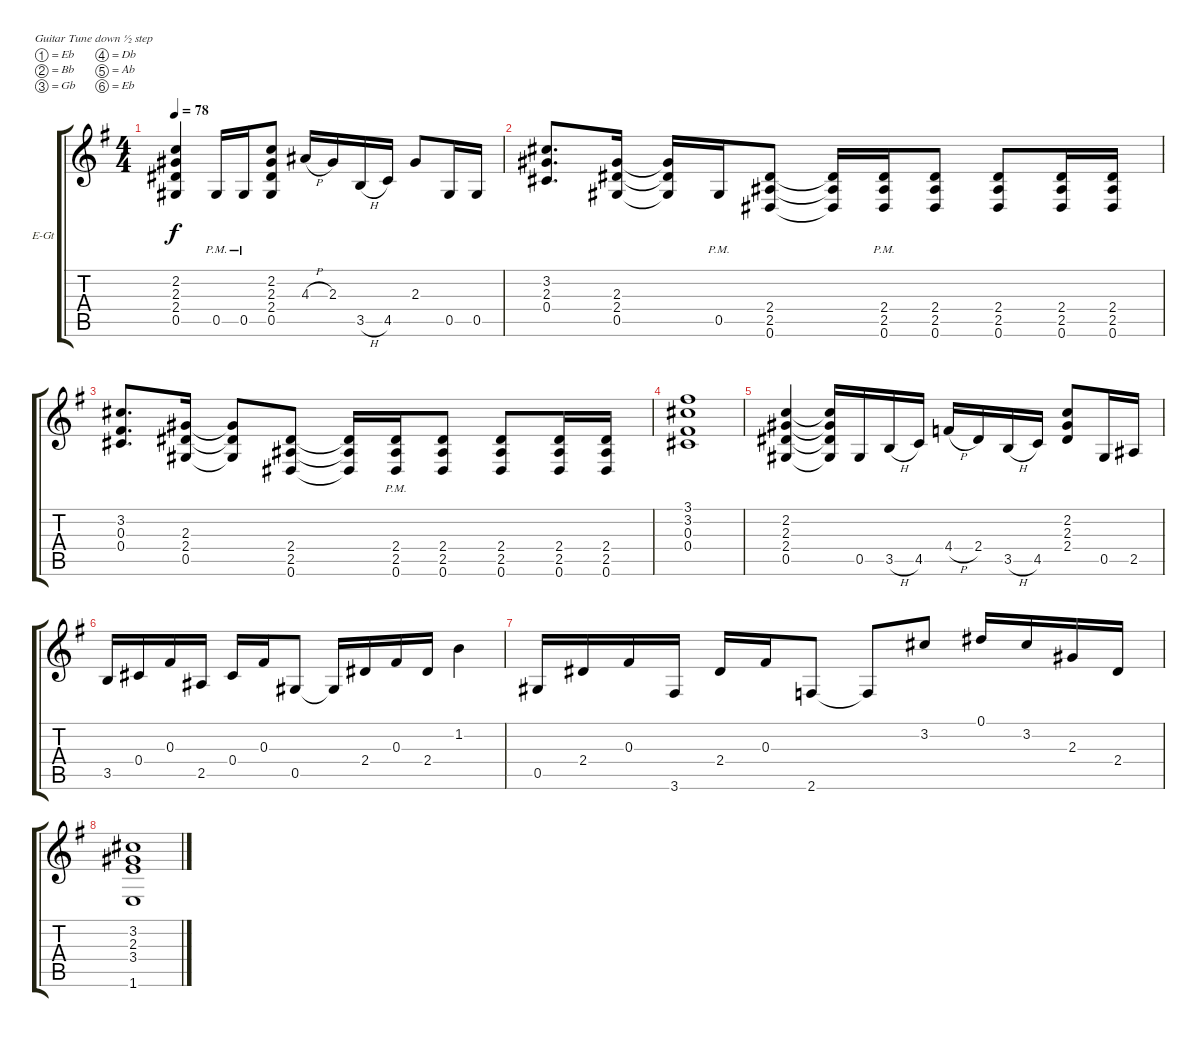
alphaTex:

\bracketExtendMode groupsimilarinstruments
\firstSystemTrackNameOrientation horizontal
\otherSystemsTrackNameOrientation horizontal
\track ("Untitled" "E-Gt") {instrument distortionguitar}
\staff {score tabs}
\tuning (Eb4 Bb3 Gb3 Db3 Ab2 Eb2)
\ts (4 4)
\tempo 78
\clef g2
\ks g
(2.2 2.3 2.4 0.5).4{dy f} 0.5{pm}.16 0.5{pm}.16 (2.2 2.3 2.4 0.5).8 4.3{h}.16 2.3.16 3.5{h}.16 4.5.16 2.3.8 0.5.16 0.5.16 |
(3.2 2.3 0.4).8{d} (2.3 2.4 0.5).16 (2.3{t} 2.4{t} 0.5{t}).16 0.5{pm}.16 (2.4 2.5 0.6).8 (2.4{t} 2.5{t} 0.6{t}).16 (2.4{pm} 2.5{pm} 0.6{pm}).16 (2.4 2.5 0.6).8 (2.4 2.5 0.6).8 (2.4 2.5 0.6).16 (2.4 2.5 0.6).16 |
(3.2 0.3 0.4).8{d} (2.3 2.4 0.5).16 (2.3{t} 2.4{t} 0.5{t}).8 (2.4 2.5 0.6).8 (2.4{t} 2.5{t} 0.6{t}).16 (2.4{pm} 2.5{pm} 0.6{pm}).16 (2.4 2.5 0.6).8 (2.4 2.5 0.6).8 (2.4 2.5 0.6).16 (2.4 2.5 0.6).16 |
(3.1 3.2 0.3 0.4).1 |
(2.2 2.3 2.4 0.5).4 (2.2{t} 2.3{t} 2.4{t} 0.5{t}).16 0.5.16 3.5{h}.16 4.5.16 4.4{h}.16 2.4.16 3.5{h}.16 4.5.16 (2.2 2.3 2.4).8 0.5.16 2.5.16 |
3.5.16 0.4.16 0.3.16 2.5.16 0.4.16 0.3.16 0.5.8 0.5{t}.16 2.4.16 0.3.16 2.4.16 1.2.4 |
0.5.16 2.4.16 0.3.16 3.6.16 2.4.16 0.3.16 2.6.8 2.6{t}.8 3.2.8 0.1.16 3.2.16 2.3.16 2.4.16 |
(3.2 2.3 3.4 1.6).1
